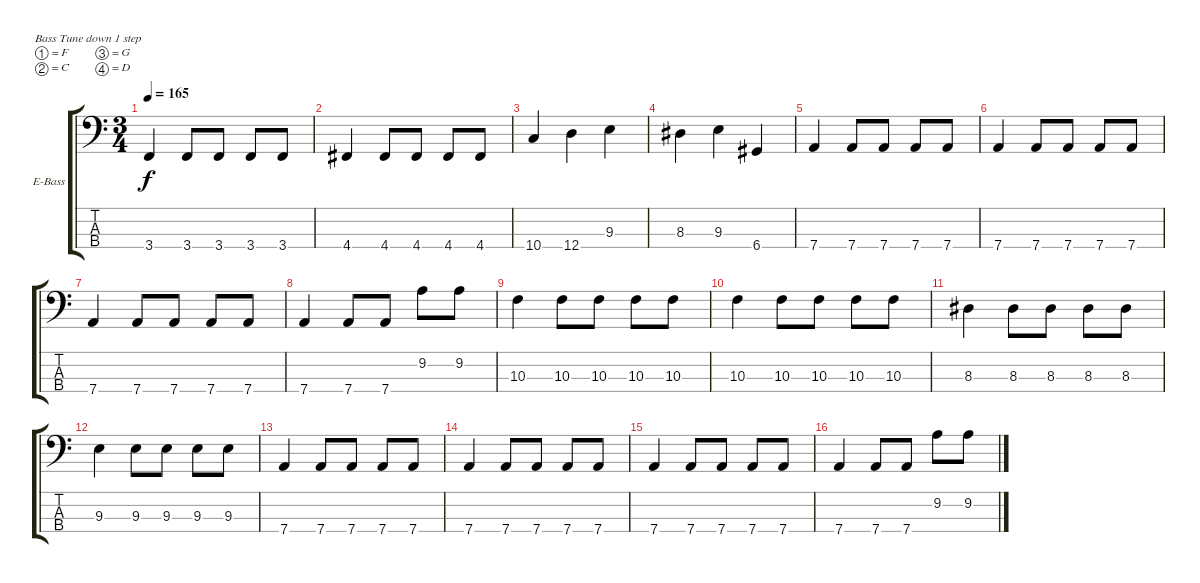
\bracketExtendMode groupsimilarinstruments
\firstSystemTrackNameOrientation horizontal
\otherSystemsTrackNameOrientation horizontal
\track ("Electric Bass" "E-Bass") {instrument electricbassfinger}
\staff {score tabs}
\tuning (F2 C2 G1 D1)
\ts (3 4)
\tempo 165
\clef f4
\ks c
3.4.4{dy f} 3.4.8 3.4.8 3.4.8 3.4.8 |
4.4.4 4.4.8 4.4.8 4.4.8 4.4.8 |
10.4.4 12.4.4 9.3.4 |
8.3.4 9.3.4 6.4.4 |
7.4.4 7.4.8 7.4.8 7.4.8 7.4.8 |
7.4.4 7.4.8 7.4.8 7.4.8 7.4.8 |
7.4.4 7.4.8 7.4.8 7.4.8 7.4.8 |
7.4.4 7.4.8 7.4.8 9.2.8 9.2.8 |
10.3.4 10.3.8 10.3.8 10.3.8 10.3.8 |
10.3.4 10.3.8 10.3.8 10.3.8 10.3.8 |
8.3.4 8.3.8 8.3.8 8.3.8 8.3.8 |
9.3.4 9.3.8 9.3.8 9.3.8 9.3.8 |
7.4.4 7.4.8 7.4.8 7.4.8 7.4.8 |
7.4.4 7.4.8 7.4.8 7.4.8 7.4.8 |
7.4.4 7.4.8 7.4.8 7.4.8 7.4.8 |
7.4.4 7.4.8 7.4.8 9.2.8 9.2.8
